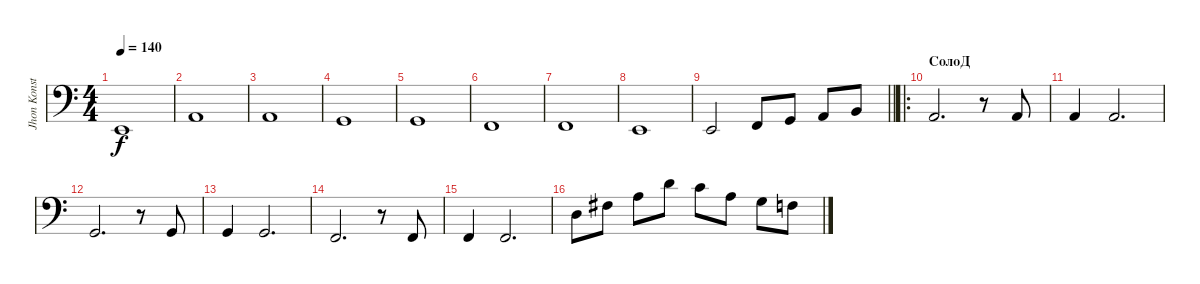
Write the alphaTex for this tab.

\track ("Jhon Konstantine" "Jhon Konst") {instrument electricbasspick}
\staff {score}
\tuning (G2 D2 A1 E1) {hide}
\ts (4 4)
\tempo 140
\clef f4
\ks c
0.4.1{dy f} |
5.4.1 |
5.4.1 |
3.4.1 |
3.4.1 |
1.4.1 |
1.4.1 |
0.4.1 |
\barLineRight lightlight
0.4.2 1.4.8 3.4.8 5.4.8 7.4.8 |
\ro
\section ("" "СолоД")
5.4.2{d} r.8 5.4.8 |
5.4.4 5.4.2{d} |
3.4.2{d} r.8 3.4.8 |
3.4.4 3.4.2{d} |
1.4.2{d} r.8 1.4.8 |
1.4.4 1.4.2{d} |
5.3.8 4.2.8 7.2.8 7.1.8 5.1.8 7.2.8 5.2.8 8.3.8
